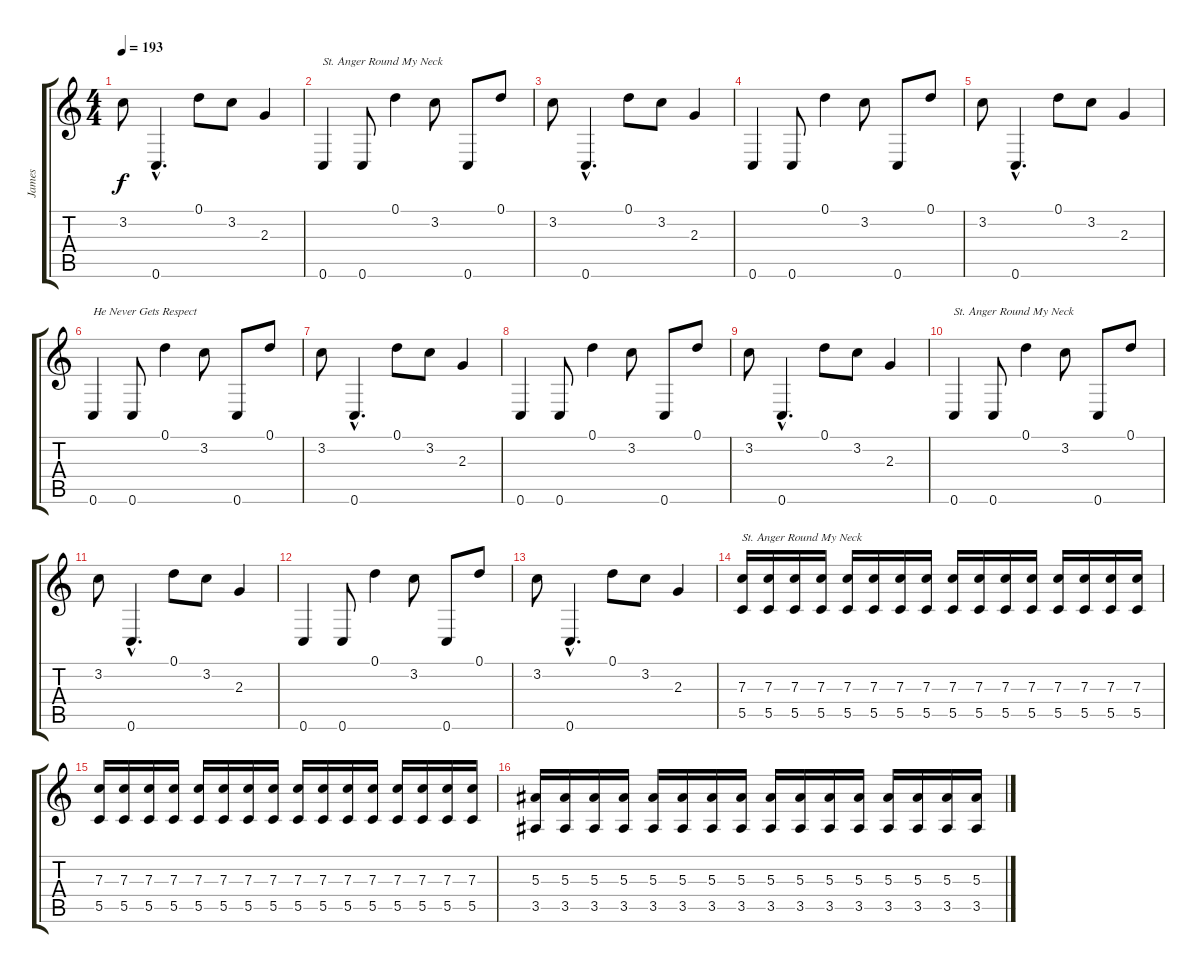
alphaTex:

\track ("James" "James") {instrument distortionguitar}
\staff {score tabs}
\tuning (D4 A3 F3 C3 G2 C2) {hide}
\ts (4 4)
\tempo 193
\clef g2
\ks c
3.2.8{dy f} 0.6{hac}.4{d} 0.1.8 3.2.8 2.3.4 |
0.6.4{txt "St. Anger Round My Neck" instrument electricguitarclean} 0.6.8 0.1.4 3.2.8 0.6.8 0.1.8 |
3.2.8 0.6{hac}.4{d} 0.1.8 3.2.8 2.3.4 |
0.6.4{instrument electricguitarclean} 0.6.8 0.1.4 3.2.8 0.6.8 0.1.8 |
3.2.8 0.6{hac}.4{d} 0.1.8 3.2.8 2.3.4 |
0.6.4{txt "He Never Gets Respect" instrument electricguitarclean} 0.6.8 0.1.4 3.2.8 0.6.8 0.1.8 |
3.2.8 0.6{hac}.4{d} 0.1.8 3.2.8 2.3.4 |
0.6.4{instrument electricguitarclean} 0.6.8 0.1.4 3.2.8 0.6.8 0.1.8 |
3.2.8 0.6{hac}.4{d} 0.1.8 3.2.8 2.3.4 |
0.6.4{txt "St. Anger Round My Neck" instrument electricguitarclean} 0.6.8 0.1.4 3.2.8 0.6.8 0.1.8 |
3.2.8 0.6{hac}.4{d} 0.1.8 3.2.8 2.3.4 |
0.6.4{instrument electricguitarclean} 0.6.8 0.1.4 3.2.8 0.6.8 0.1.8 |
3.2.8 0.6{hac}.4{d} 0.1.8 3.2.8 2.3.4 |
(7.3 5.5).16{txt "St. Anger Round My Neck" instrument distortionguitar} (7.3 5.5).16 (7.3 5.5).16 (7.3 5.5).16 (7.3 5.5).16 (7.3 5.5).16 (7.3 5.5).16 (7.3 5.5).16 (7.3 5.5).16 (7.3 5.5).16 (7.3 5.5).16 (7.3 5.5).16 (7.3 5.5).16 (7.3 5.5).16 (7.3 5.5).16 (7.3 5.5).16 |
(7.3 5.5).16{instrument distortionguitar} (7.3 5.5).16 (7.3 5.5).16 (7.3 5.5).16 (7.3 5.5).16 (7.3 5.5).16 (7.3 5.5).16 (7.3 5.5).16 (7.3 5.5).16 (7.3 5.5).16 (7.3 5.5).16 (7.3 5.5).16 (7.3 5.5).16 (7.3 5.5).16 (7.3 5.5).16 (7.3 5.5).16 |
(5.3 3.5).16 (5.3 3.5).16 (5.3 3.5).16 (5.3 3.5).16 (5.3 3.5).16 (5.3 3.5).16 (5.3 3.5).16 (5.3 3.5).16 (5.3 3.5).16 (5.3 3.5).16 (5.3 3.5).16 (5.3 3.5).16 (5.3 3.5).16 (5.3 3.5).16 (5.3 3.5).16 (5.3 3.5).16
